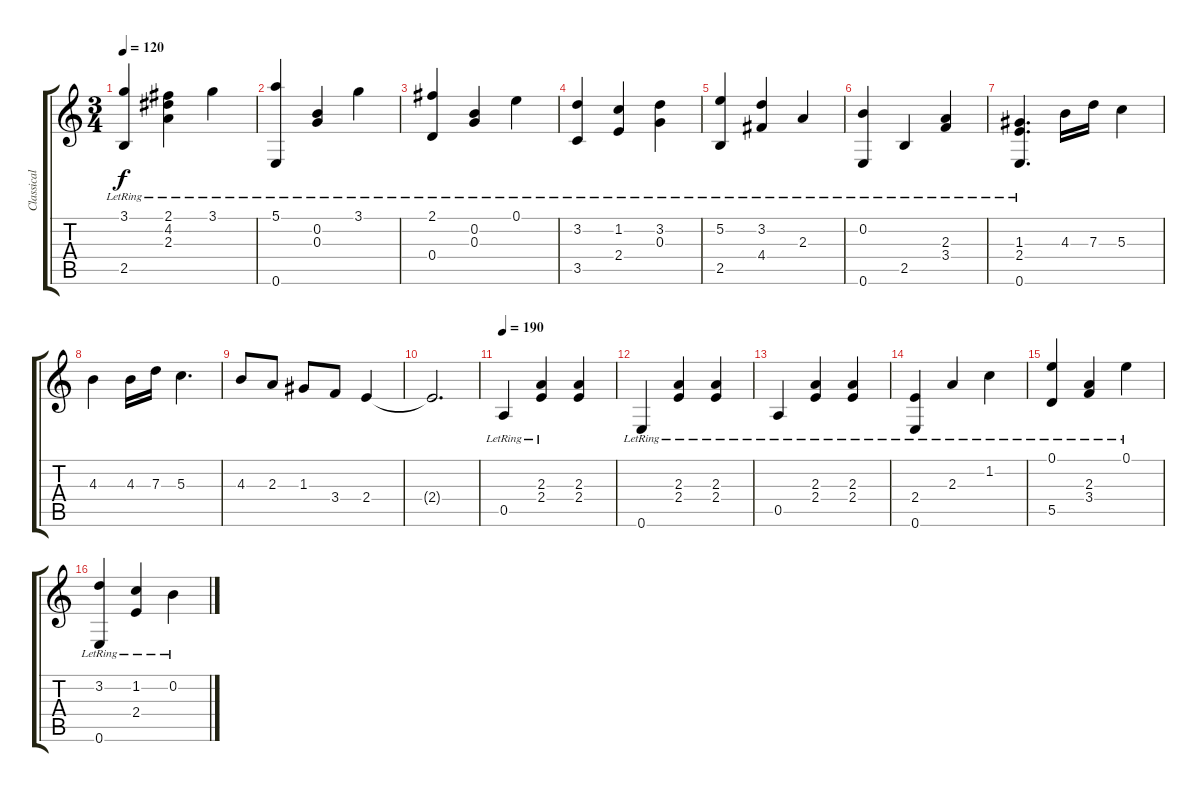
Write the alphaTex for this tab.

\track ("Classical Guitar" "Classical ") {instrument acousticguitarnylon}
\staff {score tabs}
\tuning (E4 B3 G3 D3 A2 E2) {hide}
\ts (3 4)
\tempo 120
\clef g2
\ks c
(3.1{lr} 2.5{lr}).4{dy f} (2.1{lr} 4.2{lr} 2.3{lr}).4 3.1{lr}.4 |
(5.1{lr} 0.6{lr}).4 (0.2{lr} 0.3{lr}).4 3.1{lr}.4 |
(2.1{lr} 0.4{lr}).4 (0.2{lr} 0.3{lr}).4 0.1{lr}.4 |
(3.2{lr} 3.5{lr}).4 (1.2{lr} 2.4{lr}).4 (3.2{lr} 0.3{lr}).4 |
(5.2{lr} 2.5{lr}).4 (3.2{lr} 4.4{lr}).4 2.3{lr}.4 |
(0.2{lr} 0.6{lr}).4 2.5{lr}.4 (2.3{lr} 3.4{lr}).4 |
(1.3{lr} 2.4 0.6{lr}).4{d} 4.3.16 7.3.16 5.3.4 |
4.3.4 4.3.16 7.3.16 5.3.4{d} |
4.3.8 2.3.8 1.3.8 3.4.8 2.4.4 |
2.4{t}.2{d} |
\tempo 190
0.5{lr}.4 (2.3{lr} 2.4{lr}).4 (2.3 2.4).4 |
0.6{lr}.4 (2.3{lr} 2.4{lr}).4 (2.3{lr} 2.4{lr}).4 |
0.5{lr}.4 (2.3{lr} 2.4{lr}).4 (2.3{lr} 2.4{lr}).4 |
(2.4{lr} 0.6{lr}).4 2.3{lr}.4 1.2{lr}.4 |
(0.1{lr} 5.5).4 (2.3{lr} 3.4{lr}).4 0.1{lr}.4 |
(3.2{lr} 0.6{lr}).4 (1.2{lr} 2.4).4 0.2{lr}.4
